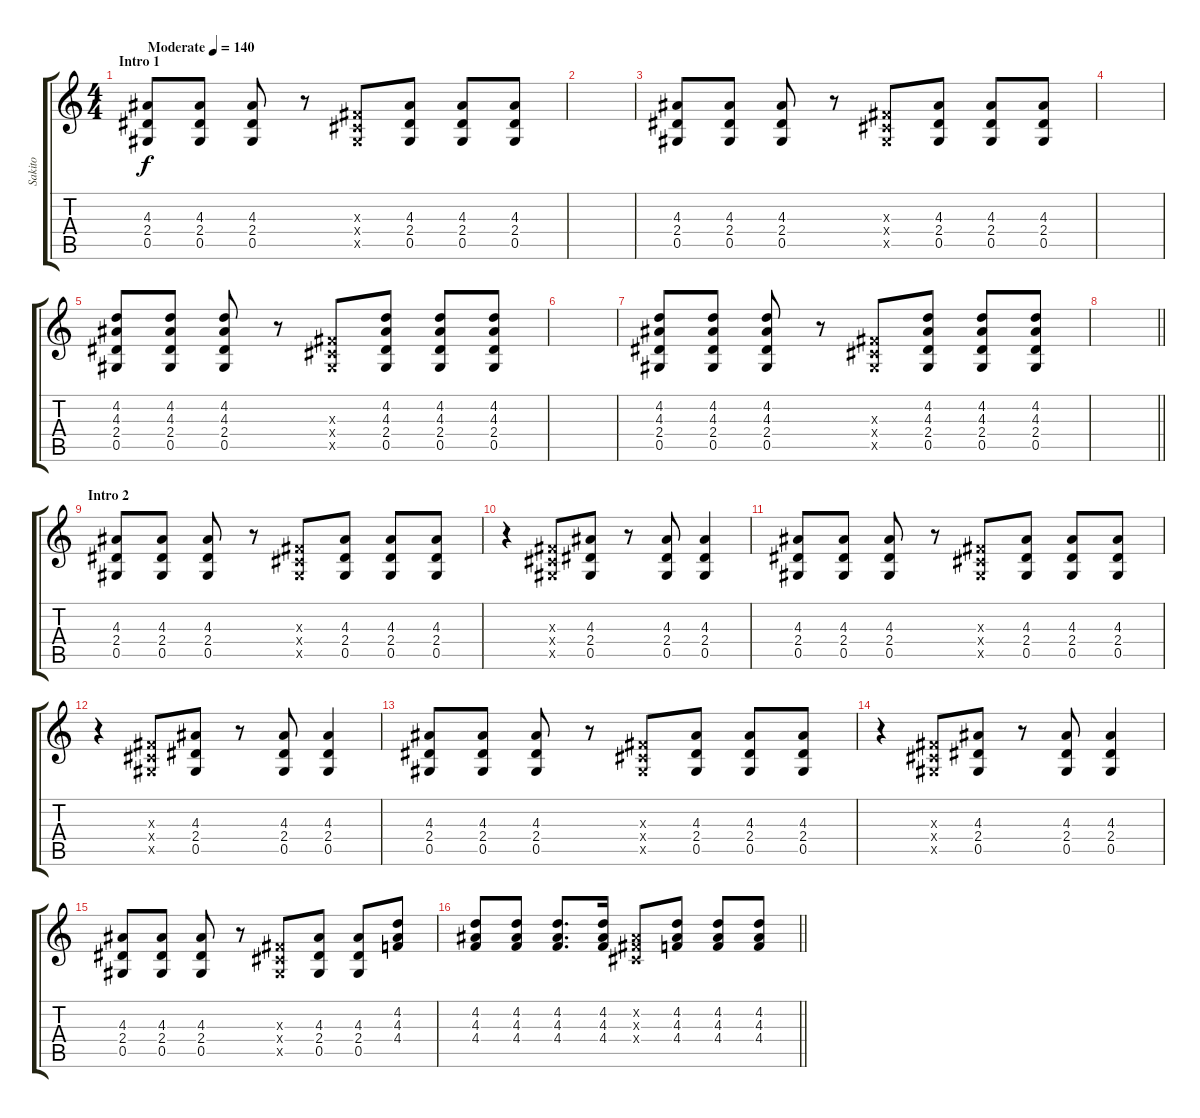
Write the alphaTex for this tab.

\track ("Sakito" "Sakito") {instrument distortionguitar}
\staff {score tabs}
\tuning (Eb4 Bb3 Gb3 Db3 Ab2 Eb2) {hide}
\ts (4 4)
\section ("" "Intro 1")
\tempo (140 "Moderate")
\clef g2
\ks c
(4.3 2.4 0.5).8{dy f instrument distortionguitar} (4.3 2.4 0.5).8 (4.3 2.4 0.5).8 r.8 (0.3{x} 0.4{x} 0.5{x}).8 (4.3 2.4 0.5).8 (4.3 2.4 0.5).8 (4.3 2.4 0.5).8 |
|
(4.3 2.4 0.5).8 (4.3 2.4 0.5).8 (4.3 2.4 0.5).8 r.8 (0.3{x} 0.4{x} 0.5{x}).8 (4.3 2.4 0.5).8 (4.3 2.4 0.5).8 (4.3 2.4 0.5).8 |
|
(4.2 4.3 2.4 0.5).8 (4.2 4.3 2.4 0.5).8 (4.2 4.3 2.4 0.5).8 r.8 (0.3{x} 0.4{x} 0.5{x}).8 (4.2 4.3 2.4 0.5).8 (4.2 4.3 2.4 0.5).8 (4.2 4.3 2.4 0.5).8 |
|
(4.2 4.3 2.4 0.5).8 (4.2 4.3 2.4 0.5).8 (4.2 4.3 2.4 0.5).8 r.8 (0.3{x} 0.4{x} 0.5{x}).8 (4.2 4.3 2.4 0.5).8 (4.2 4.3 2.4 0.5).8 (4.2 4.3 2.4 0.5).8 |
\barLineRight lightlight
|
\section ("" "Intro 2")
(4.3 2.4 0.5).8 (4.3 2.4 0.5).8 (4.3 2.4 0.5).8 r.8 (0.3{x} 0.4{x} 0.5{x}).8 (4.3 2.4 0.5).8 (4.3 2.4 0.5).8 (4.3 2.4 0.5).8 |
r.4 (0.3{x} 0.4{x} 0.5{x}).8 (4.3 2.4 0.5).8 r.8 (4.3 2.4 0.5).8 (4.3 2.4 0.5).4 |
(4.3 2.4 0.5).8 (4.3 2.4 0.5).8 (4.3 2.4 0.5).8 r.8 (0.3{x} 0.4{x} 0.5{x}).8 (4.3 2.4 0.5).8 (4.3 2.4 0.5).8 (4.3 2.4 0.5).8 |
r.4 (0.3{x} 0.4{x} 0.5{x}).8 (4.3 2.4 0.5).8 r.8 (4.3 2.4 0.5).8 (4.3 2.4 0.5).4 |
(4.3 2.4 0.5).8 (4.3 2.4 0.5).8 (4.3 2.4 0.5).8 r.8 (0.3{x} 0.4{x} 0.5{x}).8 (4.3 2.4 0.5).8 (4.3 2.4 0.5).8 (4.3 2.4 0.5).8 |
r.4 (0.3{x} 0.4{x} 0.5{x}).8 (4.3 2.4 0.5).8 r.8 (4.3 2.4 0.5).8 (4.3 2.4 0.5).4 |
(4.3 2.4 0.5).8 (4.3 2.4 0.5).8 (4.3 2.4 0.5).8 r.8 (0.3{x} 0.4{x} 0.5{x}).8 (4.3 2.4 0.5).8 (4.3 2.4 0.5).8 (4.2 4.3 4.4).8 |
\barLineRight lightlight
(4.2 4.3 4.4).8 (4.2 4.3 4.4).8 (4.2 4.3 4.4).8{d} (4.2 4.3 4.4).16 (0.2{x} 0.3{x} 0.4{x}).8 (4.2 4.3 4.4).8 (4.2 4.3 4.4).8 (4.2 4.3 4.4).8
